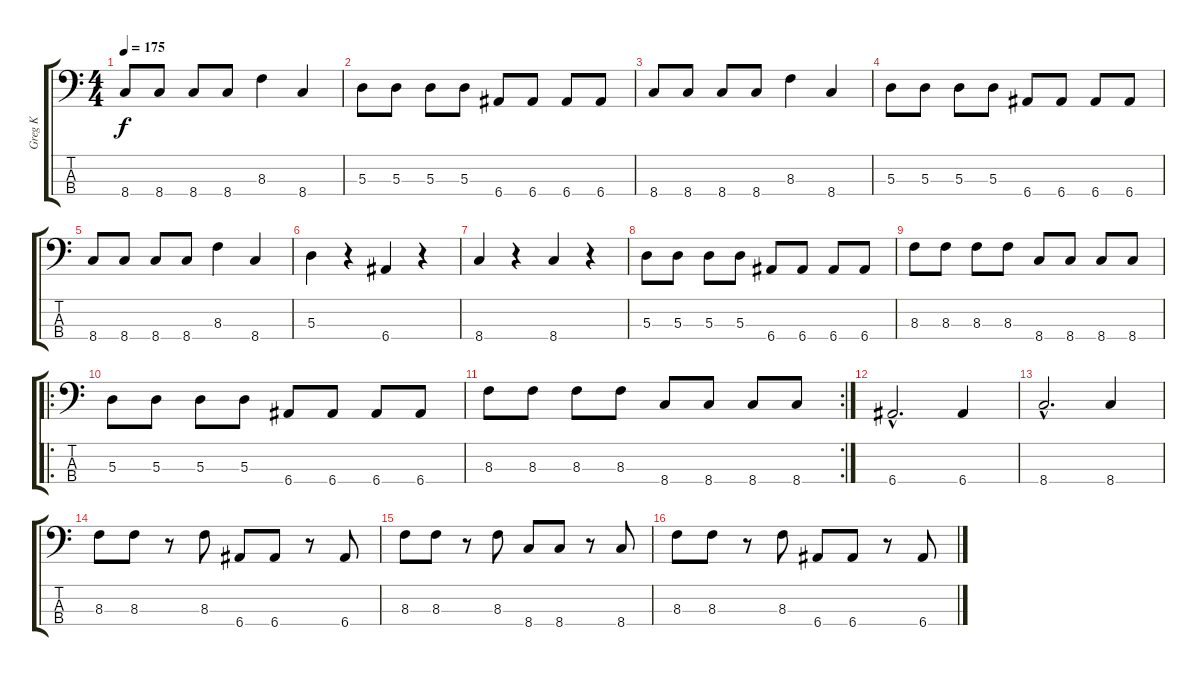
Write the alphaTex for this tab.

\track ("Greg K" "Greg K") {instrument electricbasspick}
\staff {score tabs}
\tuning (G2 D2 A1 E1) {hide}
\ts (4 4)
\tempo 175
\clef f4
\ks c
8.4.8{dy f} 8.4.8 8.4.8 8.4.8 8.3.4 8.4.4 |
5.3.8 5.3.8 5.3.8 5.3.8 6.4.8 6.4.8 6.4.8 6.4.8 |
8.4.8 8.4.8 8.4.8 8.4.8 8.3.4 8.4.4 |
5.3.8 5.3.8 5.3.8 5.3.8 6.4.8 6.4.8 6.4.8 6.4.8 |
8.4.8 8.4.8 8.4.8 8.4.8 8.3.4 8.4.4 |
5.3.4 r.4 6.4.4 r.4 |
8.4.4 r.4 8.4.4 r.4 |
5.3.8 5.3.8 5.3.8 5.3.8 6.4.8 6.4.8 6.4.8 6.4.8 |
8.3.8 8.3.8 8.3.8 8.3.8 8.4.8 8.4.8 8.4.8 8.4.8 |
\ro
5.3.8 5.3.8 5.3.8 5.3.8 6.4.8 6.4.8 6.4.8 6.4.8 |
\rc 2
8.3.8 8.3.8 8.3.8 8.3.8 8.4.8 8.4.8 8.4.8 8.4.8 |
6.4{hac}.2{d} 6.4.4 |
8.4{hac}.2{d} 8.4.4 |
8.3.8 8.3.8 r.8 8.3.8 6.4.8 6.4.8 r.8 6.4.8 |
8.3.8 8.3.8 r.8 8.3.8 8.4.8 8.4.8 r.8 8.4.8 |
8.3.8 8.3.8 r.8 8.3.8 6.4.8 6.4.8 r.8 6.4.8
